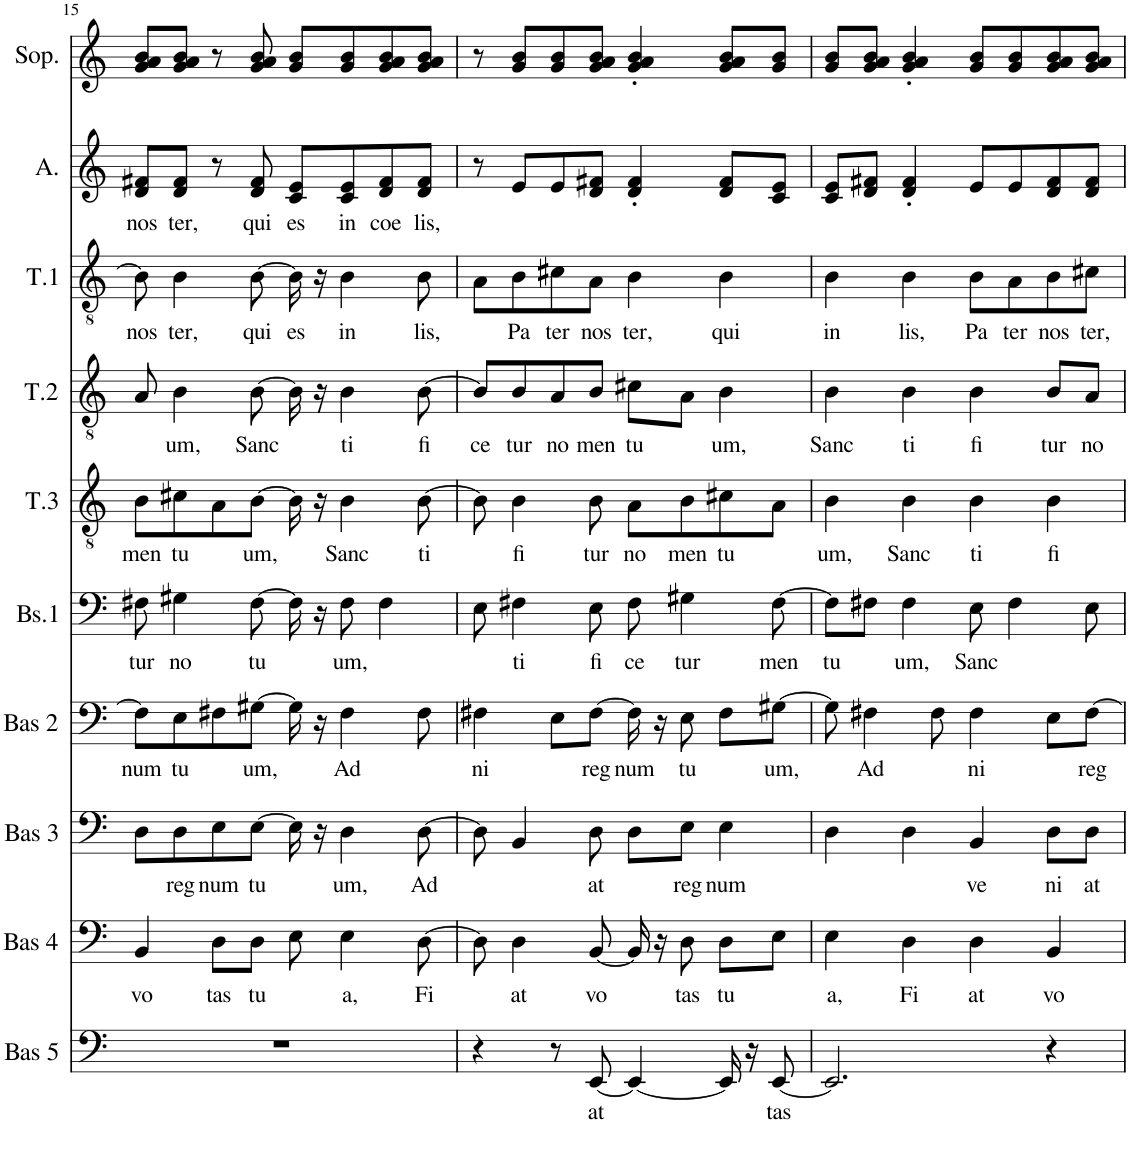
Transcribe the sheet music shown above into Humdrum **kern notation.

**kern	**text	**kern	**text	**kern	**text	**kern	**text	**kern	**text	**kern	**text	**kern	**text	**kern	**text	**kern	**text	**kern
*part10	*part10	*part9	*part9	*part8	*part8	*part7	*part7	*part6	*part6	*part5	*part5	*part4	*part4	*part3	*part3	*part2	*part2	*part1
*staff10	*staff10	*staff9	*staff9	*staff8	*staff8	*staff7	*staff7	*staff6	*staff6	*staff5	*staff5	*staff4	*staff4	*staff3	*staff3	*staff2	*staff2	*staff1
*I"Bas 5	*	*I"Bas 4	*	*I"Bas 3	*	*I"Bas 2	*	*I"Bas 1	*	*I"Tenor 3	*	*I"Tenor 2	*	*I"Tenor 1	*	*I"Alt	*	*I"Sopraan
*I'Bas 5	*	*I'Bas 4	*	*I'Bas 3	*	*I'Bas 2	*	*I'Bs.1	*	*I'T.3	*	*I'T.2	*	*I'T.1	*	*I'A.	*	*I'Sop.
!!LO:PB:g=z
*clefF4	*	*clefF4	*	*clefF4	*	*clefF4	*	*clefF4	*	*clefGv2	*	*clefGv2	*	*clefGv2	*	*clefG2	*	*clefG2
*k[]	*	*k[]	*	*k[]	*	*k[]	*	*k[]	*	*k[]	*	*k[]	*	*k[]	*	*k[]	*	*k[]
*M4/4	*	*M4/4	*	*M4/4	*	*M4/4	*	*M4/4	*	*M4/4	*	*M4/4	*	*M4/4	*	*M4/4	*	*M4/4
=15	=15	=15	=15	=15	=15	=15	=15	=15	=15	=15	=15	=15	=15	=15	=15	=15	=15	=15
!	!	!	!LO:LY:b	!	!	!	!LO:LY:b	!	!LO:LY:b	!	!LO:LY:b	!	!	!	!LO:LY:b	!	!LO:LY:b	!
1r	.	4BB/	vo	8D\L	.	8F#\L]	num	8F#X\	tur	8B\L	men	8A/	.	8B\]	nos	8d/ 8f#X/L	nos	8g/ 8a/ 8b/L
!	!	!	!	!	!LO:LY:b	!	!LO:LY:b	!	!LO:LY:b	!	!LO:LY:b	!	!LO:LY:b	!	!LO:LY:b	!	!LO:LY:b	!
.	.	.	.	8D\	reg	8E\	tu	4G#X\	no	8c#X\	tu	4B\	um,	4B\	ter,	8d/ 8f#/J	ter,	8g/ 8a/ 8b/J
!	!	!	!LO:LY:b	!	!LO:LY:b	!	!	!	!	!	!	!	!	!	!	!	!	!
.	.	8D\L	tas	8E\	num	8F#X\	.	.	.	8A\	.	.	.	.	.	8r	.	8r
!	!	!	!LO:LY:b	!	!LO:LY:b	!	!LO:LY:b	!	!LO:LY:b	!	!LO:LY:b	!	!LO:LY:b	!	!LO:LY:b	!	!LO:LY:b	!
.	.	8D\J	tu	[8E\J	tu	[8G#X\J	um,	[8F#\	tu	[8B\J	um,	[8B\	Sanc	[8B\	qui	8d/ 8f#/	qui	8g/ 8a/ 8b/
!	!	!	!	!	!	!	!	!	!	!	!	!	!	!	!LO:LY:b	!	!LO:LY:b	!
.	.	8E\	.	16E\]	.	16G#\]	.	16F#\]	.	16B\]	.	16B\]	.	16B\]	es	8c/ 8e/L	es	8g/ 8b/L
.	.	.	.	16r	.	16r	.	16r	.	16r	.	16r	.	16r	.	.	.	.
!	!	!	!LO:LY:b	!	!LO:LY:b	!	!LO:LY:b	!	!LO:LY:b	!	!LO:LY:b	!	!LO:LY:b	!	!LO:LY:b	!	!LO:LY:b	!
.	.	4E\	a,	4D\	um,	4F#\	Ad	8F#\	um,	4B\	Sanc	4B\	ti	4B\	in	8c/ 8e/	in	8g/ 8b/
!	!	!	!	!	!	!	!	!	!	!	!	!	!	!	!	!	!LO:LY:b	!
.	.	.	.	.	.	.	.	4F#\	.	.	.	.	.	.	.	8d/ 8f#/	coe	8g/ 8a/ 8b/
!	!	!	!LO:LY:b	!	!LO:LY:b	!	!	!	!	!	!LO:LY:b	!	!LO:LY:b	!	!LO:LY:b	!	!LO:LY:b	!
.	.	[8D\	Fi	[8D\	Ad	8F#\	.	.	.	[8B\	ti	[8B\	fi	8B\	lis,	8d/ 8f#/J	lis,	8g/ 8a/ 8b/J
=16	=16	=16	=16	=16	=16	=16	=16	=16	=16	=16	=16	=16	=16	=16	=16	=16	=16	=16
!	!	!	!	!	!	!	!LO:LY:b	!	!	!	!	!	!LO:LY:b	!	!	!	!	!
4r	.	8D\]	.	8D\]	.	4F#X\	ni	8E\	.	8B\]	.	8B/L]	ce	8A\L	.	8r	.	8r
!	!	!	!LO:LY:b	!	!	!	!	!	!LO:LY:b	!	!LO:LY:b	!	!LO:LY:b	!	!LO:LY:b	!	!	!
.	.	4D\	at	4BB/	.	.	.	4F#X\	ti	4B\	fi	8B/	tur	8B\	Pa	8e/L	.	8g/ 8b/L
!	!	!	!	!	!	!	!	!	!	!	!	!	!LO:LY:b	!	!LO:LY:b	!	!	!
8r	.	.	.	.	.	8E\L	.	.	.	.	.	8A/	no	8c#X\	ter	8e/	.	8g/ 8b/
!	!LO:LY:b	!	!LO:LY:b	!	!LO:LY:b	!	!LO:LY:b	!	!LO:LY:b	!	!LO:LY:b	!	!LO:LY:b	!	!LO:LY:b	!	!	!
[8EE/	at	[8BB/	vo	8D\	at	[8F#\J	reg	8E\	fi	8B\	tur	8B/J	men	8A\J	nos	8d/ 8f#X/J	.	8g/ 8a/ 8b/J
!	!	!	!	!	!	!	!LO:LY:b	!	!LO:LY:b	!	!LO:LY:b	!	!LO:LY:b	!	!LO:LY:b	!	!	!
4EE/_	.	16BB/]	.	8D\L	.	16F#\]	num	8F#\	ce	8A\L	no	8c#X\L	tu	4B\	ter,	4d/' 4f#/'	.	4g/' 4a/' 4b/'
.	.	16r	.	.	.	16r	.	.	.	.	.	.	.	.	.	.	.	.
!	!	!	!LO:LY:b	!	!LO:LY:b	!	!LO:LY:b	!	!LO:LY:b	!	!LO:LY:b	!	!	!	!	!	!	!
.	.	8D\	tas	8E\J	reg	8E\	tu	4G#X\	tur	8B\	men	8A\J	.	.	.	.	.	.
!	!	!	!LO:LY:b	!	!LO:LY:b	!	!	!	!	!	!LO:LY:b	!	!LO:LY:b	!	!LO:LY:b	!	!	!
16EE/]	.	8D\L	tu	4E\	num	8F#\L	.	.	.	8c#X\	tu	4B\	um,	4B\	qui	8d/ 8f#/L	.	8g/ 8a/ 8b/L
16r	.	.	.	.	.	.	.	.	.	.	.	.	.	.	.	.	.	.
!	!LO:LY:b	!	!	!	!	!	!LO:LY:b	!	!LO:LY:b	!	!	!	!	!	!	!	!	!
[8EE/	tas	8E\J	.	.	.	[8G#X\J	um,	[8F#\	men	8A\J	.	.	.	.	.	8c/ 8e/J	.	8g/ 8b/J
=17	=17	=17	=17	=17	=17	=17	=17	=17	=17	=17	=17	=17	=17	=17	=17	=17	=17	=17
!	!	!	!LO:LY:b	!	!	!	!	!	!LO:LY:b	!	!LO:LY:b	!	!LO:LY:b	!	!LO:LY:b	!	!	!
2.EE/]	.	4E\	a,	4D\	.	8G#\]	.	8F#\L]	tu	4B\	um,	4B\	Sanc	4B\	in	8c/ 8e/L	.	8g/ 8b/L
!	!	!	!	!	!	!	!LO:LY:b	!	!	!	!	!	!	!	!	!	!	!
.	.	.	.	.	.	4F#X\	Ad	8F#X\J	.	.	.	.	.	.	.	8d/ 8f#X/J	.	8g/ 8a/ 8b/J
!	!	!	!LO:LY:b	!	!	!	!	!	!LO:LY:b	!	!LO:LY:b	!	!LO:LY:b	!	!LO:LY:b	!	!	!
.	.	4D\	Fi	4D\	.	.	.	4F#\	um,	4B\	Sanc	4B\	ti	4B\	lis,	4d/' 4f#/'	.	4g/' 4a/' 4b/'
.	.	.	.	.	.	8F#\	.	.	.	.	.	.	.	.	.	.	.	.
!	!	!	!LO:LY:b	!	!LO:LY:b	!	!LO:LY:b	!	!LO:LY:b	!	!LO:LY:b	!	!LO:LY:b	!	!LO:LY:b	!	!	!
.	.	4D\	at	4BB/	ve	4F#\	ni	8E\	Sanc	4B\	ti	4B\	fi	8B\L	Pa	8e/L	.	8g/ 8b/L
!	!	!	!	!	!	!	!	!	!	!	!	!	!	!	!LO:LY:b	!	!	!
.	.	.	.	.	.	.	.	4F#\	.	.	.	.	.	8A\	ter	8e/	.	8g/ 8b/
!	!	!	!LO:LY:b	!	!LO:LY:b	!	!	!	!	!	!LO:LY:b	!	!LO:LY:b	!	!LO:LY:b	!	!	!
4r	.	4BB/	vo	8D\L	ni	8E\L	.	.	.	4B\	fi	8B/L	tur	8B\	nos	8d/ 8f#/	.	8g/ 8a/ 8b/
!	!	!	!	!	!LO:LY:b	!	!LO:LY:b	!	!	!	!	!	!LO:LY:b	!	!LO:LY:b	!	!	!
.	.	.	.	8D\J	at	[8F#\J	reg	8E\	.	.	.	8A/J	no	8c#X\J	ter,	8d/ 8f#/J	.	8g/ 8a/ 8b/J
=	=	=	=	=	=	=	=	=	=	=	=	=	=	=	=	=	=	=
*-	*-	*-	*-	*-	*-	*-	*-	*-	*-	*-	*-	*-	*-	*-	*-	*-	*-	*-
